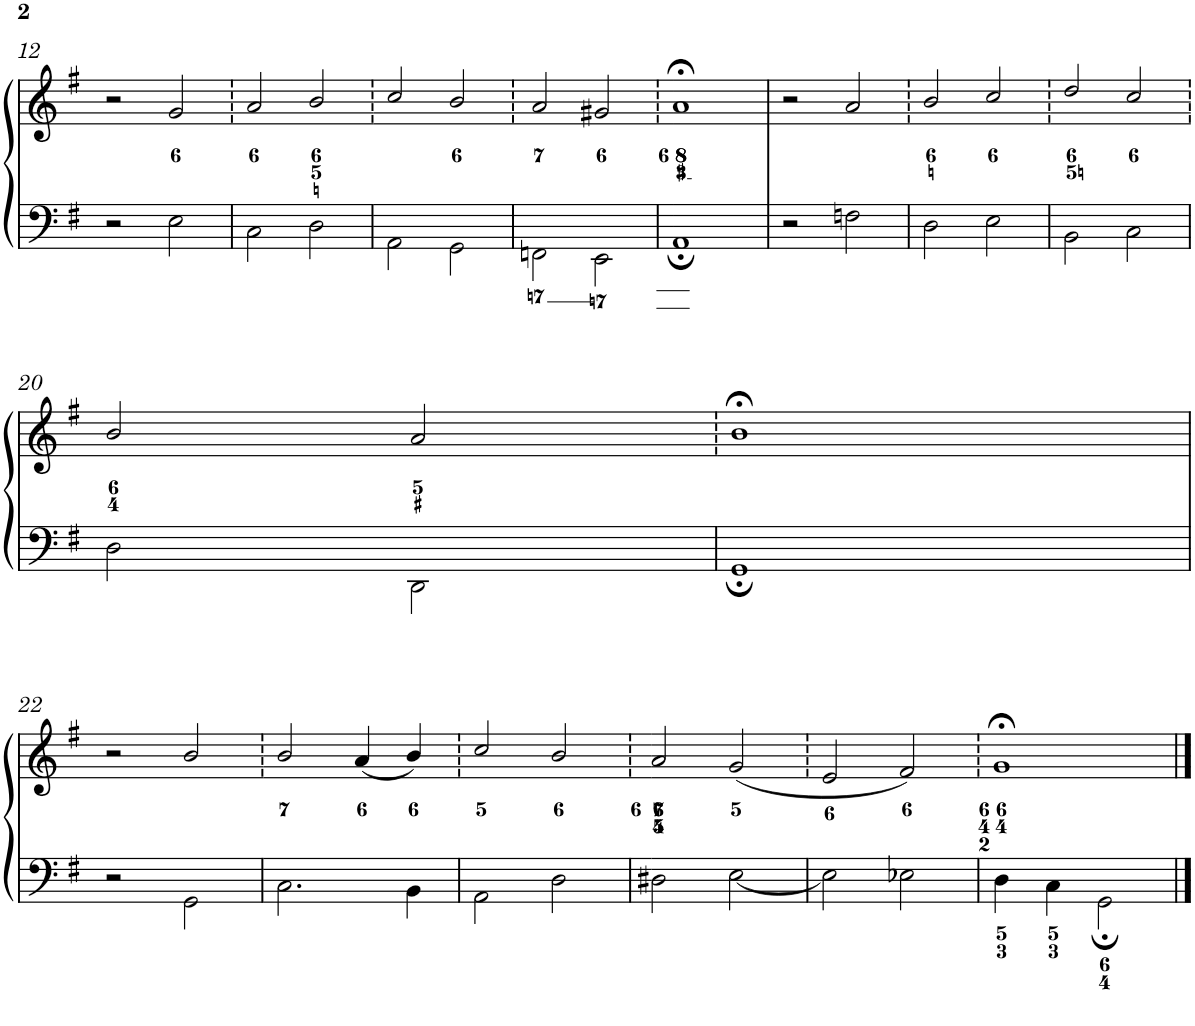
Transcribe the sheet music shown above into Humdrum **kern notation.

**kern	**kern
*part1	*part1
*staff2	*staff1
*I"Piano	*
*I'Pno.	*
!!LO:PB:g=z
*clefF4	*clefG2
*k[f#]	*k[f#]
*G:	*G:
*M4/4	*M4/4
*met(c)	*met(c)
=12	=12
2r	2r
2E\	2g/
=13	=13
2C\	2a/
2D\	2b/
=14	=14
2AA\	2cc/
2GG\	2b/
=15	=15
2FFn\	2a/
2EE\	2g#X/
=16	=16
1AA;	1a;<
=17	=17
2r	2r
2Fn\	2a/
=18	=18
2D\	2b/
2E\	2cc/
=19	=19
2BB\	2dd/
2C\	2cc/
!!LO:LB:g=z
=20	=20
2D\	2b/
2DD\	2a/
=21	=21
1GG;	1b;<
!!LO:LB:g=z
=22	=22
2r	2r
2GG\	2b/
=23	=23
2.C\	2b/
.	(4a/
4BB\	4b/)
=24	=24
2AA\	2cc/
2D\	2b/
=25	=25
2D#X\	2a/
[<2E\	(2g/
=26	=26
2E\]	2e/
2E-X\	2f#/)
=27	=27
4D\	1g;<
4C\	.
2GG;\	.
==	==
*-	*-
